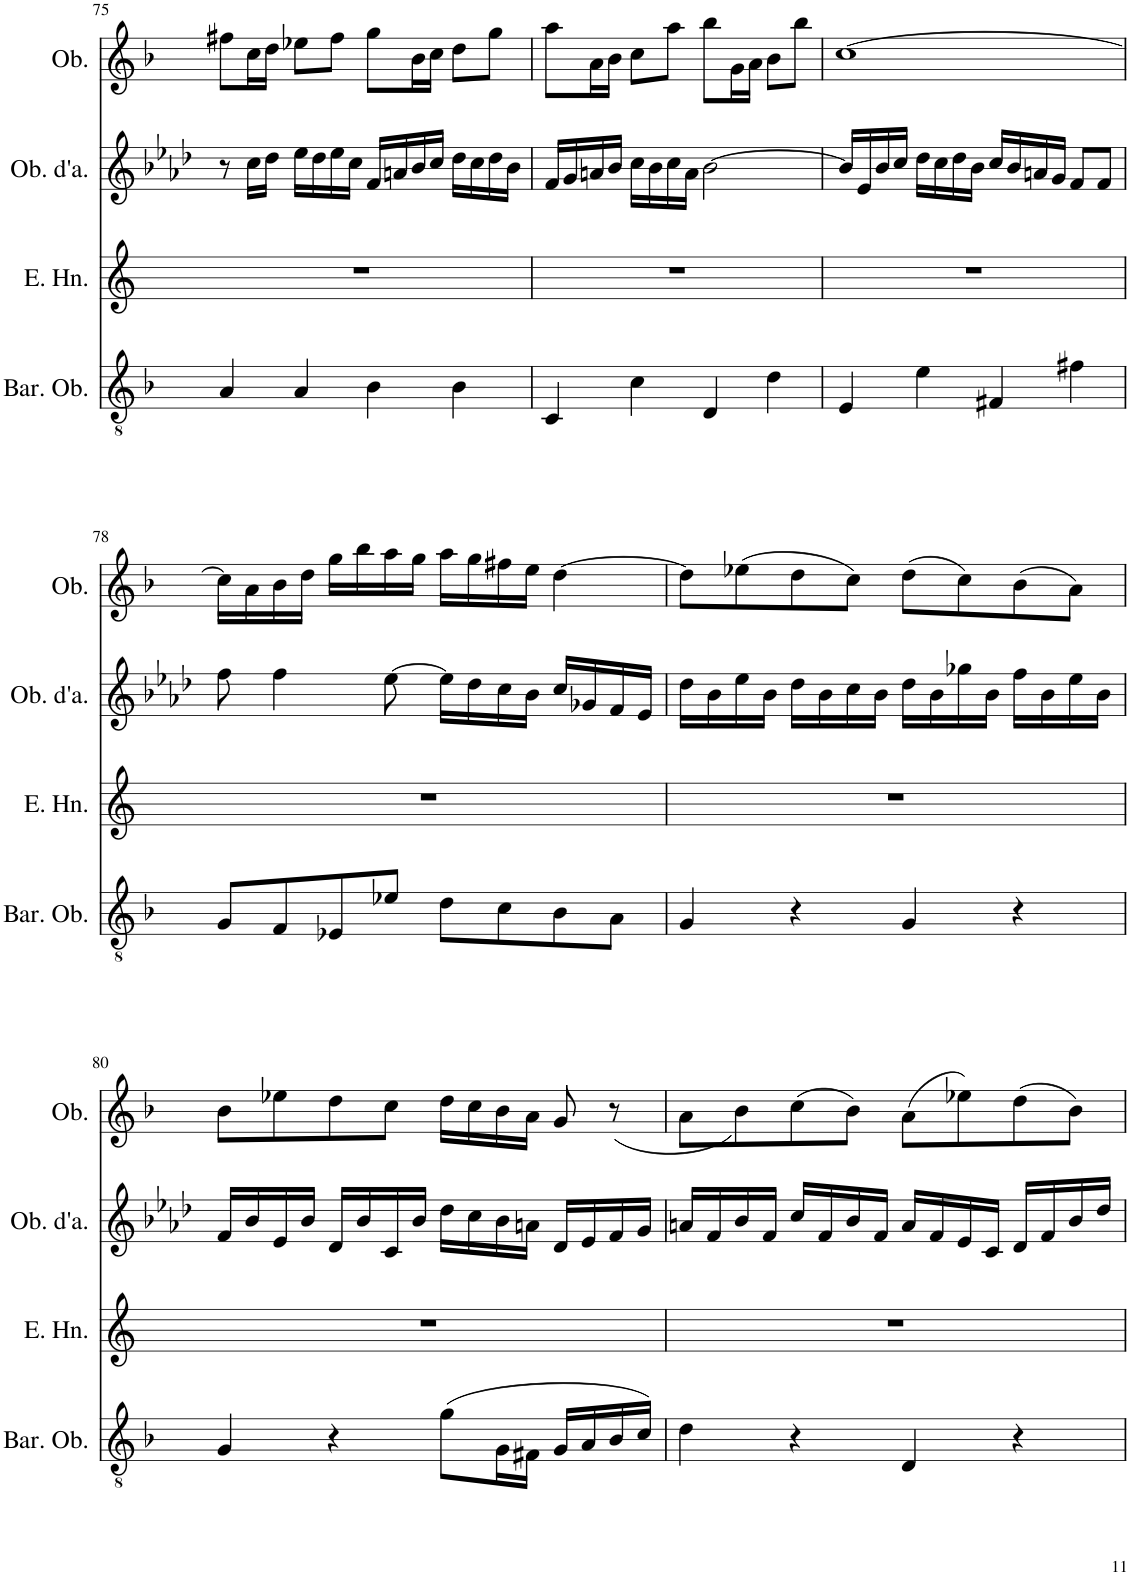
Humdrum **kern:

**kern	**kern	**kern	**kern
*part4	*part3	*part2	*part1
*staff4	*staff3	*staff2	*staff1
*I"Baritone Oboe	*I"English Horn	*I"Oboe d'amore	*I"Oboe
*I'Bar. Ob.	*I'E. Hn.	*I'Ob. d'a.	*I'Ob.
!!LO:PB:g=z
*clefGv2	*clefG2	*clefG2	*clefG2
*	*Trd4c7	*Trd2c3	*
*k[b-]	*k[]	*k[b-e-a-d-]	*k[b-]
*M4/4	*M4/4	*M4/4	*M4/4
*met(c)	*met(c)	*met(c)	*met(c)
=75	=75	=75	=75
4A/	1r	8r	8ff#X\L
.	.	16cc\LL	16cc\L
.	.	16dd-\JJ	16dd\JJ
4A/	.	16ee-\LL	8ee-X\L
.	.	16dd-\	.
.	.	16ee-\	8ff#\J
.	.	16cc\JJ	.
4B-\	.	16f/LL	8gg\L
.	.	16an/	.
.	.	16b-/	16b-\L
.	.	16cc/JJ	16cc\JJ
4B-\	.	16dd-\LL	8dd\L
.	.	16cc\	.
.	.	16dd-\	8gg\J
.	.	16b-\JJ	.
=76	=76	=76	=76
4C/	1r	16f/LL	8aa\L
.	.	16g/	.
.	.	16an/	16a\L
.	.	16b-/JJ	16b-\JJ
4c\	.	16cc\LL	8cc\L
.	.	16b-\	.
.	.	16cc\	8aa\J
.	.	16a\JJ	.
4D/	.	[2b-\	8bb-\L
.	.	.	16g\L
.	.	.	16a\JJ
4d\	.	.	8b-\L
.	.	.	8bb-\J
=77	=77	=77	=77
4E/	1r	16b-/LL]	[1cc
.	.	16e-/	.
.	.	16b-/	.
.	.	16cc/JJ	.
4e\	.	16dd-\LL	.
.	.	16cc\	.
.	.	16dd-\	.
.	.	16b-\JJ	.
4F#X/	.	16cc/LL	.
.	.	16b-/	.
.	.	16an/	.
.	.	16g/JJ	.
4f#X\	.	8f/L	.
.	.	8f/J	.
!!LO:LB:g=z
=78	=78	=78	=78
8G/L	1r	8ff\	16cc\LL]
.	.	.	16a\
8F/	.	4ff\	16b-\
.	.	.	16dd\JJ
8E-X/	.	.	16gg\LL
.	.	.	16bb-\
8e-X/J	.	[8ee-\	16aa\
.	.	.	16gg\JJ
8d\L	.	16ee-\LL]	16aa\LL
.	.	16dd-\	16gg\
8c\	.	16cc\	16ff#X\
.	.	16b-\JJ	16ee\JJ
8B-\	.	16cc/LL	[4dd\
.	.	16g-X/	.
8A\J	.	16f/	.
.	.	16e-/JJ	.
=79	=79	=79	=79
4G/	1r	16dd-\LL	8dd\L]
.	.	16b-\	.
.	.	16ee-\	(8ee-X\
.	.	16b-\JJ	.
4r	.	16dd-\LL	8dd\
.	.	16b-\	.
.	.	16cc\	8cc\J)
.	.	16b-\JJ	.
4G/	.	16dd-\LL	(8dd\L
.	.	16b-\	.
.	.	16gg-X\	8cc\)
.	.	16b-\JJ	.
4r	.	16ff\LL	(8b-\
.	.	16b-\	.
.	.	16ee-\	8a\J)
.	.	16b-\JJ	.
!!LO:LB:g=z
=80	=80	=80	=80
4G/	1r	16f/LL	8b-\L
.	.	16b-/	.
.	.	16e-/	8ee-X\
.	.	16b-/JJ	.
4r	.	16d-/LL	8dd\
.	.	16b-/	.
.	.	16c/	8cc\J
.	.	16b-/JJ	.
(8g\L	.	16dd-\LL	16dd\LL
.	.	16cc\	16cc\
16G\L	.	16b-\	16b-\
16F#X\JJ	.	16an\JJ	16a\JJ
16G/LL	.	16d-/LL	8g/
16A/	.	16e-/	.
16B-/	.	16f/	(8r
16c/JJ)	.	16g/JJ	.
=81	=81	=81	=81
4d\	1r	16an/LL	8a\L
.	.	16f/	.
.	.	16b-/	8b-\)
.	.	16f/JJ	.
4r	.	16cc/LL	(8cc\
.	.	16f/	.
.	.	16b-/	8b-\J)
.	.	16f/JJ	.
4D/	.	16a/LL	(8a\L
.	.	16f/	.
.	.	16e-/	8ee-X\)
.	.	16c/JJ	.
4r	.	16d-/LL	(8dd\
.	.	16f/	.
.	.	16b-/	8b-\J)
.	.	16dd-/JJ	.
=	=	=	=
*-	*-	*-	*-
